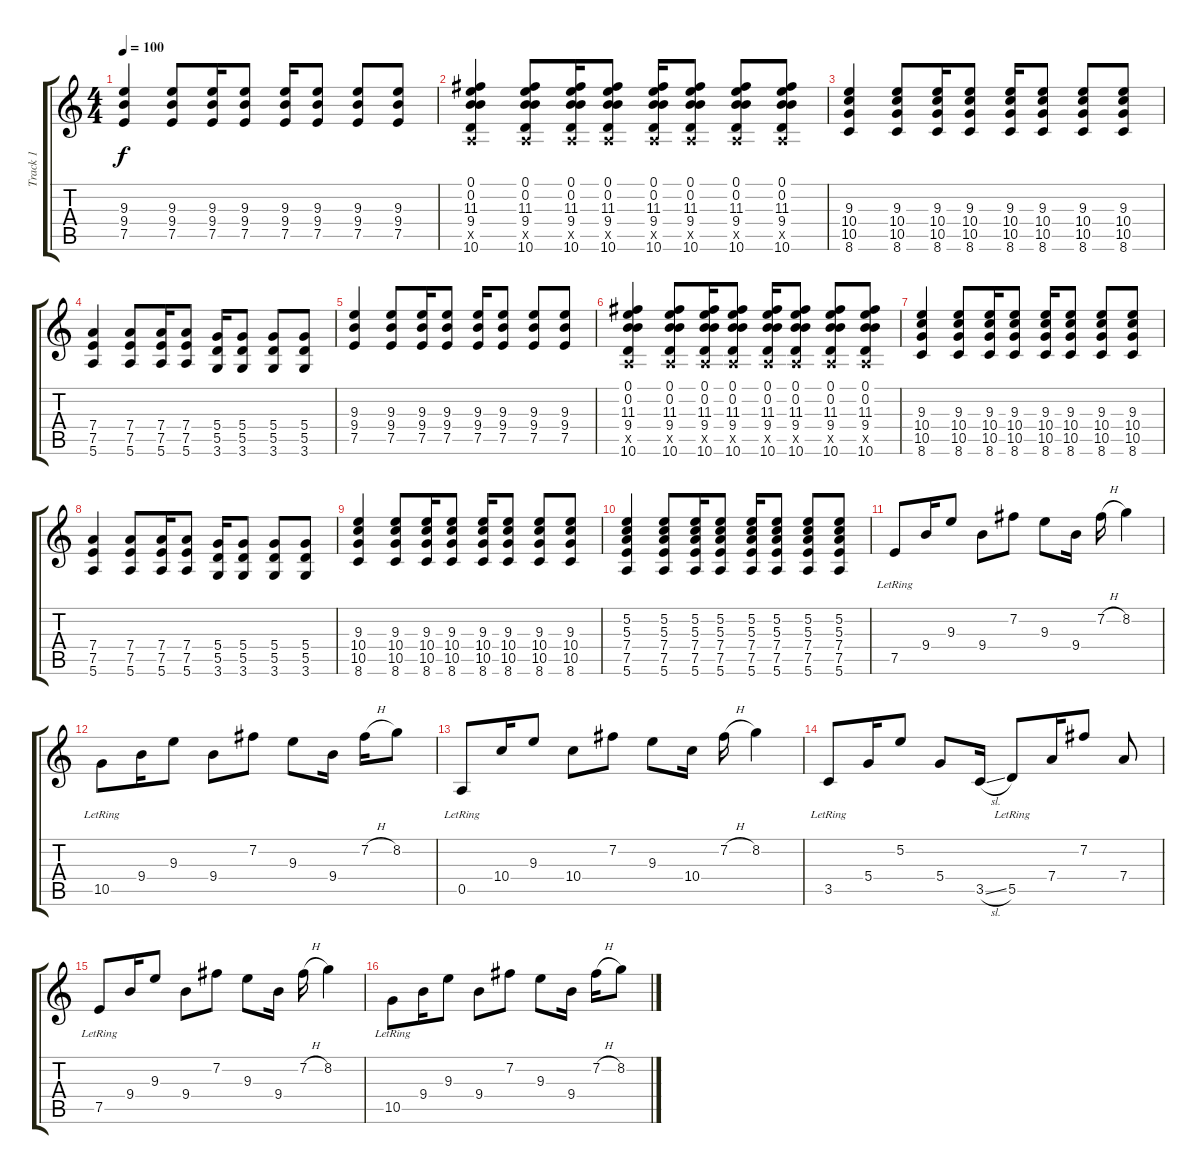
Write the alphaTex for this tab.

\track ("Track 1" "Track 1") {instrument acousticguitarsteel}
\staff {score tabs}
\tuning (E4 B3 G3 D3 A2 E2) {hide}
\ts (4 4)
\tempo 100
\clef g2
\ks c
(9.3 9.4 7.5).4{dy f} (9.3 9.4 7.5).8 (9.3 9.4 7.5).16 (9.3 9.4 7.5).8 (9.3 9.4 7.5).16 (9.3 9.4 7.5).8 (9.3 9.4 7.5).8 (9.3 9.4 7.5).8 |
(0.1 0.2 11.3 9.4 0.5{x} 10.6).4 (0.1 0.2 11.3 9.4 0.5{x} 10.6).8 (0.1 0.2 11.3 9.4 0.5{x} 10.6).16 (0.1 0.2 11.3 9.4 0.5{x} 10.6).8 (0.1 0.2 11.3 9.4 0.5{x} 10.6).16 (0.1 0.2 11.3 9.4 0.5{x} 10.6).8 (0.1 0.2 11.3 9.4 0.5{x} 10.6).8 (0.1 0.2 11.3 9.4 0.5{x} 10.6).8 |
(9.3 10.4 10.5 8.6).4 (9.3 10.4 10.5 8.6).8 (9.3 10.4 10.5 8.6).16 (9.3 10.4 10.5 8.6).8 (9.3 10.4 10.5 8.6).16 (9.3 10.4 10.5 8.6).8 (9.3 10.4 10.5 8.6).8 (9.3 10.4 10.5 8.6).8 |
(7.4 7.5 5.6).4 (7.4 7.5 5.6).8 (7.4 7.5 5.6).16 (7.4 7.5 5.6).8 (5.4 5.5 3.6).16 (5.4 5.5 3.6).8 (5.4 5.5 3.6).8 (5.4 5.5 3.6).8 |
(9.3 9.4 7.5).4 (9.3 9.4 7.5).8 (9.3 9.4 7.5).16 (9.3 9.4 7.5).8 (9.3 9.4 7.5).16 (9.3 9.4 7.5).8 (9.3 9.4 7.5).8 (9.3 9.4 7.5).8 |
(0.1 0.2 11.3 9.4 0.5{x} 10.6).4 (0.1 0.2 11.3 9.4 0.5{x} 10.6).8 (0.1 0.2 11.3 9.4 0.5{x} 10.6).16 (0.1 0.2 11.3 9.4 0.5{x} 10.6).8 (0.1 0.2 11.3 9.4 0.5{x} 10.6).16 (0.1 0.2 11.3 9.4 0.5{x} 10.6).8 (0.1 0.2 11.3 9.4 0.5{x} 10.6).8 (0.1 0.2 11.3 9.4 0.5{x} 10.6).8 |
(9.3 10.4 10.5 8.6).4 (9.3 10.4 10.5 8.6).8 (9.3 10.4 10.5 8.6).16 (9.3 10.4 10.5 8.6).8 (9.3 10.4 10.5 8.6).16 (9.3 10.4 10.5 8.6).8 (9.3 10.4 10.5 8.6).8 (9.3 10.4 10.5 8.6).8 |
(7.4 7.5 5.6).4 (7.4 7.5 5.6).8 (7.4 7.5 5.6).16 (7.4 7.5 5.6).8 (5.4 5.5 3.6).16 (5.4 5.5 3.6).8 (5.4 5.5 3.6).8 (5.4 5.5 3.6).8 |
(9.3 10.4 10.5 8.6).4 (9.3 10.4 10.5 8.6).8 (9.3 10.4 10.5 8.6).16 (9.3 10.4 10.5 8.6).8 (9.3 10.4 10.5 8.6).16 (9.3 10.4 10.5 8.6).8 (9.3 10.4 10.5 8.6).8 (9.3 10.4 10.5 8.6).8 |
(5.2 5.3 7.4 7.5 5.6).4 (5.2 5.3 7.4 7.5 5.6).8 (5.2 5.3 7.4 7.5 5.6).16 (5.2 5.3 7.4 7.5 5.6).8 (5.2 5.3 7.4 7.5 5.6).16 (5.2 5.3 7.4 7.5 5.6).8 (5.2 5.3 7.4 7.5 5.6).8 (5.2 5.3 7.4 7.5 5.6).8 |
7.5{lr}.8 9.4.16 9.3.8 9.4.8 7.2.8 9.3.8 9.4.16 7.2{h}.16 8.2.4 |
10.5{lr}.8 9.4.16 9.3.8 9.4.8 7.2.8 9.3.8 9.4.16 7.2{h}.16 8.2.8 |
0.5{lr}.8 10.4.16 9.3.8 10.4.8 7.2.8 9.3.8 10.4.16 7.2{h}.16 8.2.4 |
3.5{lr}.8 5.4.16 5.2.8 5.4.8 3.5{sl}.16 5.5{lr}.8 7.4.16 7.2.8 7.4.8 |
7.5{lr}.8 9.4.16 9.3.8 9.4.8 7.2.8 9.3.8 9.4.16 7.2{h}.16 8.2.4 |
10.5{lr}.8 9.4.16 9.3.8 9.4.8 7.2.8 9.3.8 9.4.16 7.2{h}.16 8.2.8
